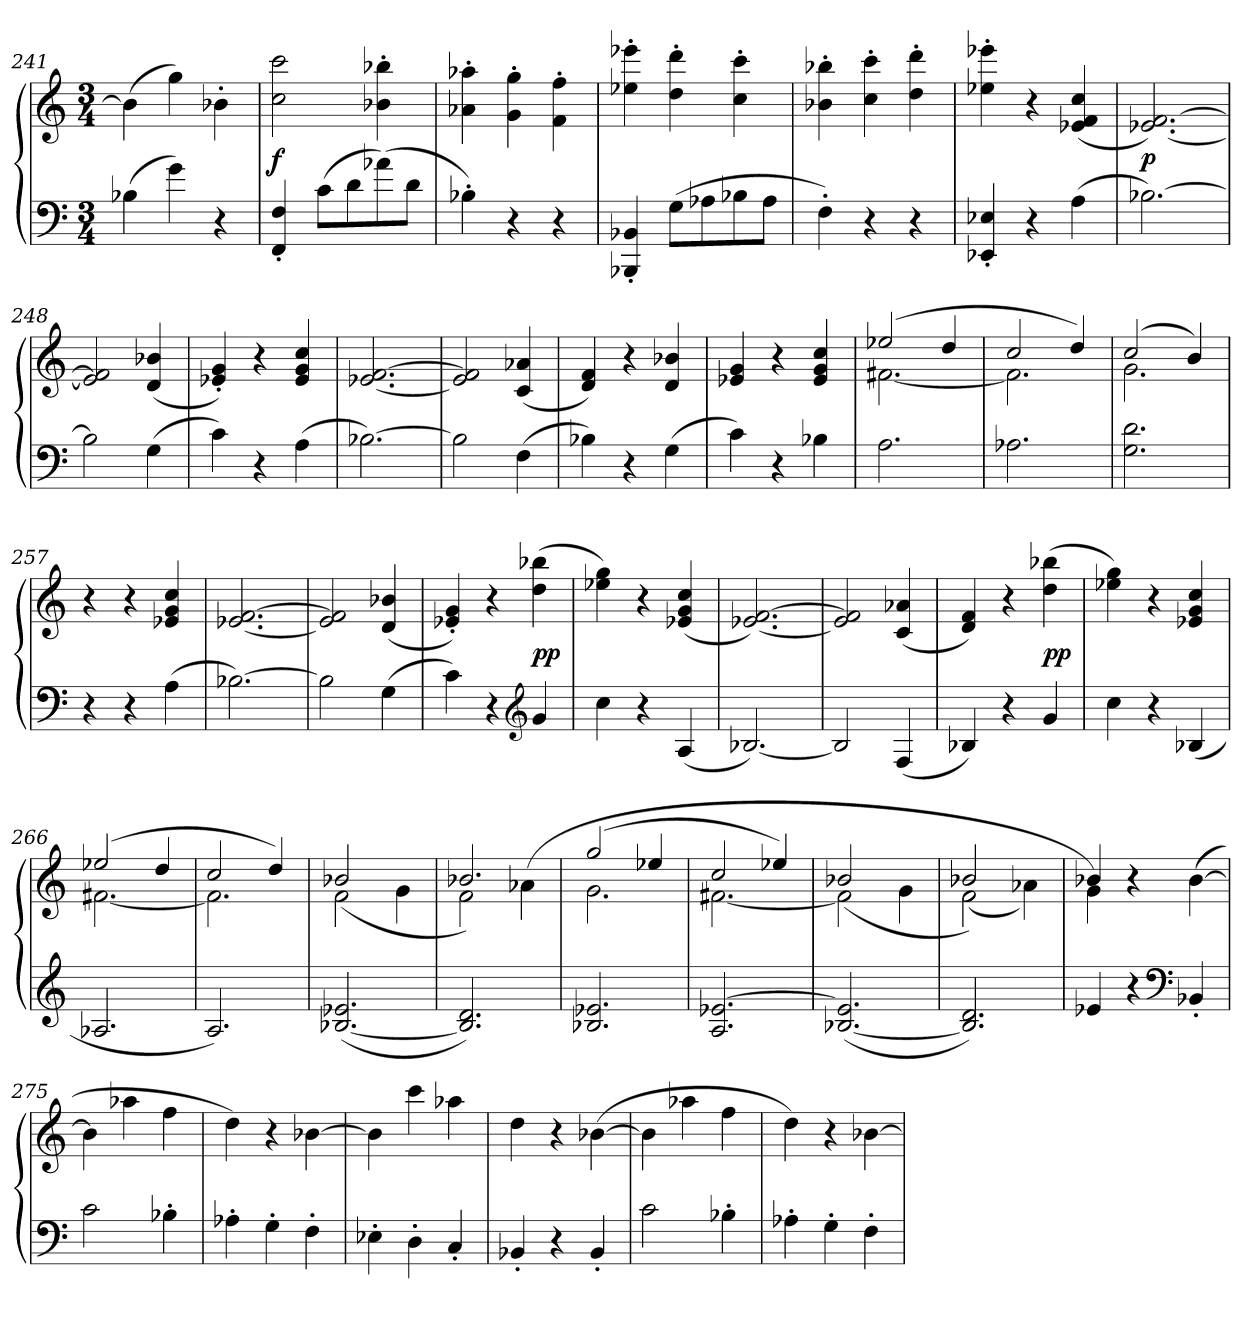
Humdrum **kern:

**kern	**kern	**dynam
*part1	*part1	*part1
*staff2	*staff1	*staff1/2
*clefF4	*clefG2	*
*k[]	*k[]	*
*M3/4	*M3/4	*
=241	=241	=241
(4B-X\	(4b-\]	.
4g\)	4gg\)	.
4r	4b-X'\	.
=242	=242	=242
4FF'/ 4F'/	2cc\ 2ccc\	f
(8c\L	.	.
8d\	.	.
(8a-X\)	4b-X'\ 4bb-X'\	.
8d\J	.	.
=243	=243	=243
4B-X'\)	4a-X'\ 4aa-X'\	.
4r	4g'\ 4gg'\	.
4r	4f'\ 4ff'\	.
=244	=244	=244
4BBB-X'/ 4BB-X'/	4ee-X'\ 4eee-X'\	.
(8G\L	4dd'\ 4ddd'\	.
8A-X\	.	.
8B-X\	4cc'\ 4ccc'\	.
8A-\J	.	.
=245	=245	=245
4F'\)	4b-X'\ 4bb-X'\	.
4r	4cc'\ 4ccc'\	.
4r	4dd'\ 4ddd'\	.
=246	=246	=246
4EE-X'/ 4E-X'/	4ee-X'\ 4eee-X'\	.
4r	4r	.
(4A\	(4e-X/ 4f/ 4cc/	.
=247	=247	=247
[2.B-X\)	[2.e-X/ [2.f/)	p
=248	=248	=248
2B-\]	2e-]/ 2f]/	.
(4G\	(4d/ 4b-X/	.
=249	=249	=249
4c\)	4e-X'/ 4g'/)	.
4r	4r	.
(4A\	4e-/ 4g/ 4cc/	.
=250	=250	=250
[2.B-X\)	[2.e-X/ [2.f/	.
=251	=251	=251
2B-\]	2e-]/ 2f]/	.
(4F\	(4c/ 4a-X/	.
=252	=252	=252
4B-X\)	4d/ 4f/)	.
4r	4r	.
(4G\	4d/ 4b-X/	.
=253	=253	=253
4c\)	4e-X/ 4g/	.
4r	4r	.
4B-X\	4e-/ 4g/ 4cc/	.
=254	=254	=254
*	*^	*
2.A\	(2ee-X/	[2.f#X\	.
.	4dd/	.	.
=255	=255	=255	=255
2.A-X\	2cc/	2.f#\]	.
.	4dd/)	.	.
=256	=256	=256	=256
2.G\ 2.d\	(2cc/	2.g\	.
.	4b/)	.	.
*	*v	*v	*
=257	=257	=257
4r	4r	.
4r	4r	.
(4A\	4e-X/ 4g/ 4cc/	.
=258	=258	=258
[2.B-X\)	[2.e-X/ [2.f/	.
=259	=259	=259
2B-\]	2e-]/ 2f]/	.
(4G\	(4d/ 4b-X/	.
=260	=260	=260
4c\)	4e-X'/ 4g'/)	.
4r	4r	.
*clefG2	*	*
4g/	(4dd\ 4bb-X\	pp
=261	=261	=261
4cc\	4ee-X\ 4gg\)	.
4r	4r	.
(4A/	(4e-X/ 4g/ 4cc/	.
=262	=262	=262
[2.B-X/)	[2.e-X/ [2.f/)	.
=263	=263	=263
2B-/]	2e-]/ 2f]/	.
(4F/	(4c/ 4a-X/	.
=264	=264	=264
4B-X/)	4d/ 4f/)	.
4r	4r	.
4g/	(4dd\ 4bb-X\	pp
=265	=265	=265
4cc\	4ee-X\ 4gg\)	.
4r	4r	.
(4B-X/	4e-X/ 4g/ 4cc/	.
=266	=266	=266
*	*^	*
2.A-X/	(2ee-X/	[2.f#X\	.
.	4dd/	.	.
=267	=267	=267	=267
2.A/)	2cc/	2.f#\]	.
.	4dd/)	.	.
=268	=268	=268	=268
([2.B-X/ 2.e-X/	2f\	(2b-X/	.
.	4g\	4ryy	.
=269	=269	=269	=269
2.B-]/ 2.d/)	2.b-X/)	2f\	.
.	.	(4a-X\	.
=270	=270	=270	=270
2.B-X/ 2.e-X/	(2gg/	2.g\	.
.	4ee-X/	.	.
=271	=271	=271	=271
2.A/ [2.e-X/	2cc/	[2.f#X\	.
.	4ee-X/)	.	.
=272	=272	=272	=272
([2.B-X/ 2.e-]/	2f#\]	(2b-X/	.
.	4g\	4ryy	.
=273	=273	=273	=273
2.B-]/ 2.d/)	2f\	(2b-X/)	.
.	4a-X\)	4ryy	.
=274	=274	=274	=274
4e-X/	4g\)	4b-X/	.
4r	4r	2ryy	.
*clefF4	*	*	*
4BB-X'/	([4b-\	.	.
*	*v	*v	*
=275	=275	=275
2c\	4b-\]	.
.	4aa-X\	.
4B-X'\	4ff\	.
=276	=276	=276
4A-X'\	4dd\)	.
4G'\	4r	.
4F'\	[4b-X\	.
=277	=277	=277
4E-X'\	4b-\]	.
4D'\	4ccc\	.
4C'/	4aa-X\	.
=278	=278	=278
4BB-X'/	4dd\	.
4r	4r	.
4BB-'/	([4b-X\	.
=279	=279	=279
2c\	4b-\]	.
.	4aa-X\	.
4B-X'\	4ff\	.
=280	=280	=280
4A-X'\	4dd\)	.
4G'\	4r	.
4F'\	[4b-X\	.
=	=	=
*-	*-	*-
